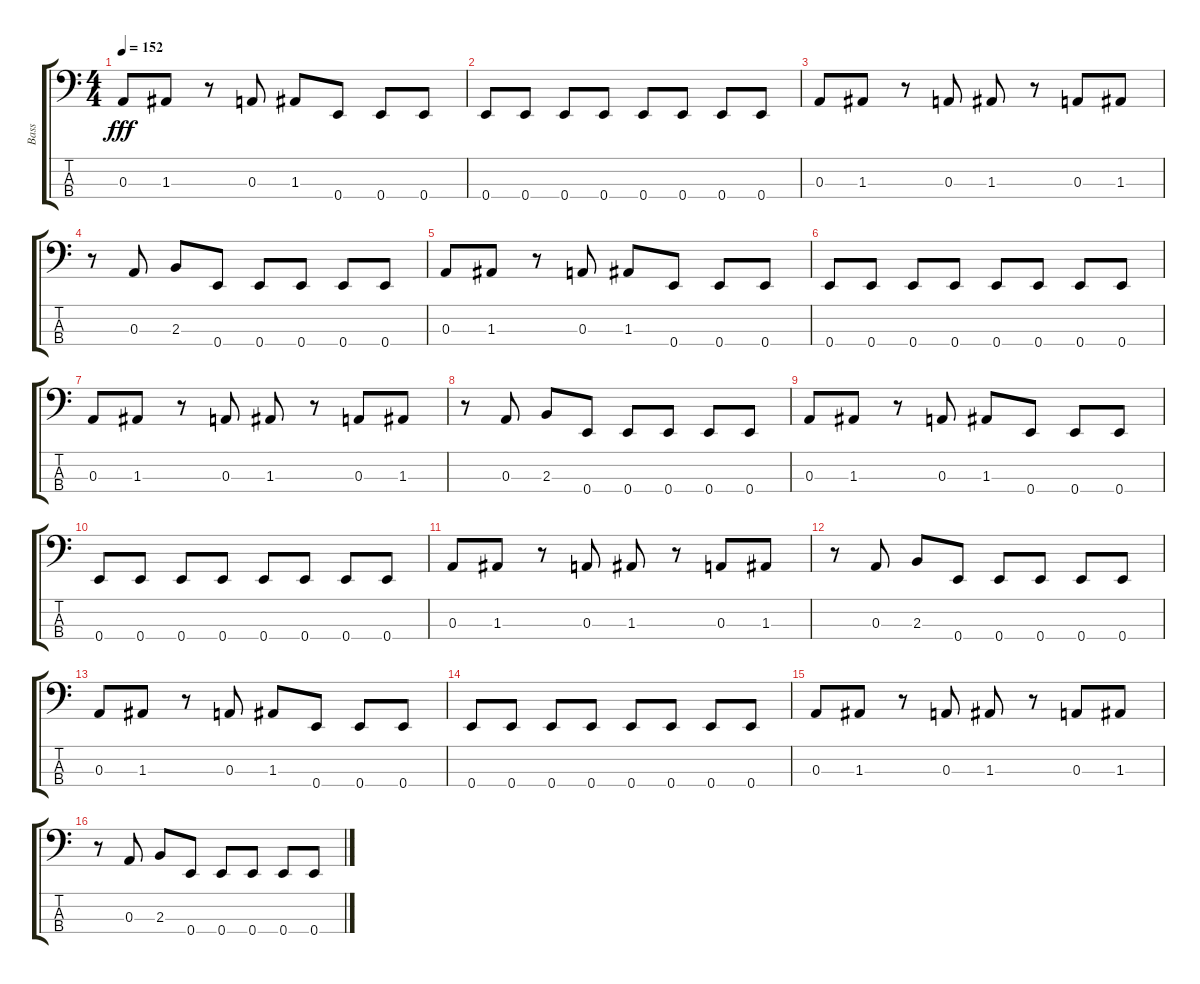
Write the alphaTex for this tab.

\track ("Bass" "Bass") {instrument electricbasspick}
\staff {score tabs}
\tuning (G2 D2 A1 E1) {hide}
\ts (4 4)
\tempo 152
\clef f4
\ks c
0.3.8{dy fff} 1.3.8 r.8 0.3.8 1.3.8 0.4.8 0.4.8 0.4.8 |
0.4.8 0.4.8 0.4.8 0.4.8 0.4.8 0.4.8 0.4.8 0.4.8 |
0.3.8 1.3.8 r.8 0.3.8 1.3.8 r.8 0.3.8 1.3.8 |
r.8 0.3.8 2.3.8 0.4.8 0.4.8 0.4.8 0.4.8 0.4.8 |
0.3.8 1.3.8 r.8 0.3.8 1.3.8 0.4.8 0.4.8 0.4.8 |
0.4.8 0.4.8 0.4.8 0.4.8 0.4.8 0.4.8 0.4.8 0.4.8 |
0.3.8 1.3.8 r.8 0.3.8 1.3.8 r.8 0.3.8 1.3.8 |
r.8 0.3.8 2.3.8 0.4.8 0.4.8 0.4.8 0.4.8 0.4.8 |
0.3.8 1.3.8 r.8 0.3.8 1.3.8 0.4.8 0.4.8 0.4.8 |
0.4.8 0.4.8 0.4.8 0.4.8 0.4.8 0.4.8 0.4.8 0.4.8 |
0.3.8 1.3.8 r.8 0.3.8 1.3.8 r.8 0.3.8 1.3.8 |
r.8 0.3.8 2.3.8 0.4.8 0.4.8 0.4.8 0.4.8 0.4.8 |
0.3.8 1.3.8 r.8 0.3.8 1.3.8 0.4.8 0.4.8 0.4.8 |
0.4.8 0.4.8 0.4.8 0.4.8 0.4.8 0.4.8 0.4.8 0.4.8 |
0.3.8 1.3.8 r.8 0.3.8 1.3.8 r.8 0.3.8 1.3.8 |
r.8 0.3.8 2.3.8 0.4.8 0.4.8 0.4.8 0.4.8 0.4.8
